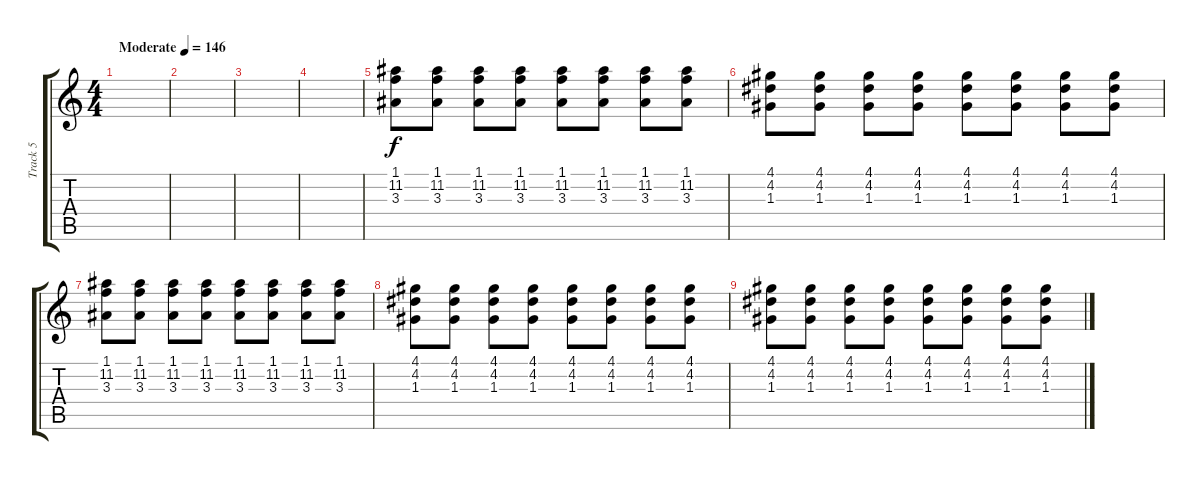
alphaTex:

\track ("Track 5" "Track 5") {instrument overdrivenguitar}
\staff {score tabs}
\tuning (E4 B3 G3 D3 A2 E2) {hide}
\ts (4 4)
\tempo (146 "Moderate")
\clef g2
\ks c
|
|
|
|
(1.1 11.2 3.3).8 (1.1 11.2 3.3).8 (1.1 11.2 3.3).8 (1.1 11.2 3.3).8 (1.1 11.2 3.3).8 (1.1 11.2 3.3).8 (1.1 11.2 3.3).8 (1.1 11.2 3.3).8 |
(4.1 4.2 1.3).8 (4.1 4.2 1.3).8 (4.1 4.2 1.3).8 (4.1 4.2 1.3).8 (4.1 4.2 1.3).8 (4.1 4.2 1.3).8 (4.1 4.2 1.3).8 (4.1 4.2 1.3).8 |
(1.1 11.2 3.3).8 (1.1 11.2 3.3).8 (1.1 11.2 3.3).8 (1.1 11.2 3.3).8 (1.1 11.2 3.3).8 (1.1 11.2 3.3).8 (1.1 11.2 3.3).8 (1.1 11.2 3.3).8 |
(4.1 4.2 1.3).8 (4.1 4.2 1.3).8 (4.1 4.2 1.3).8 (4.1 4.2 1.3).8 (4.1 4.2 1.3).8 (4.1 4.2 1.3).8 (4.1 4.2 1.3).8 (4.1 4.2 1.3).8 |
(4.1 4.2 1.3).8 (4.1 4.2 1.3).8 (4.1 4.2 1.3).8 (4.1 4.2 1.3).8 (4.1 4.2 1.3).8 (4.1 4.2 1.3).8 (4.1 4.2 1.3).8 (4.1 4.2 1.3).8
